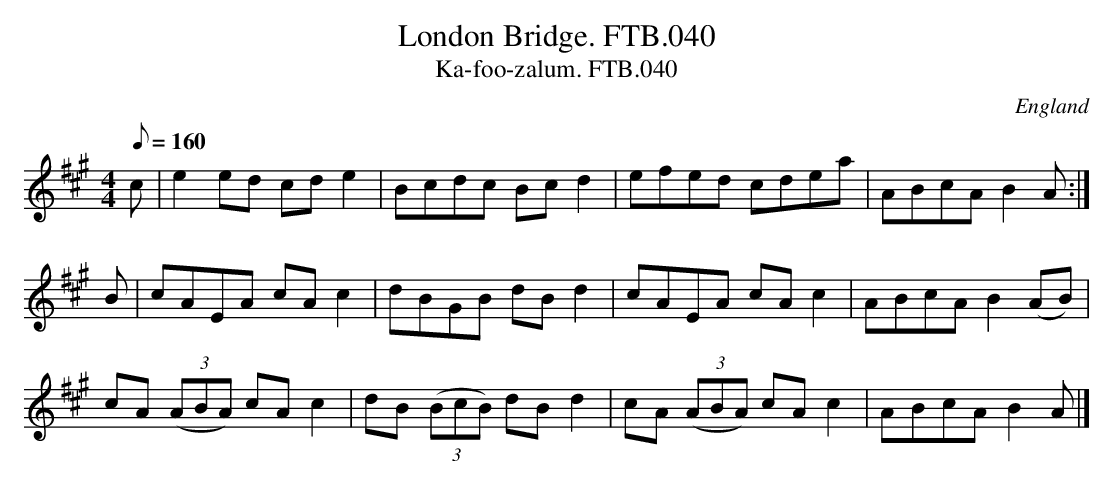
X:1
T:London Bridge. FTB.040
T:Ka-foo-zalum. FTB.040
M:4/4
Q:160
O:England
K:A
c|e2ed cde2|Bcdc Bcd2|efed cdea|ABcAB2A:|
B|cAEA cAc2|dBGB dBd2|cAEA cAc2|ABcAB2(AB)|
cA ((3ABA) cAc2|dB ((3BcB) dBd2|cA ((3ABA) cAc2|ABcAB2A|]
